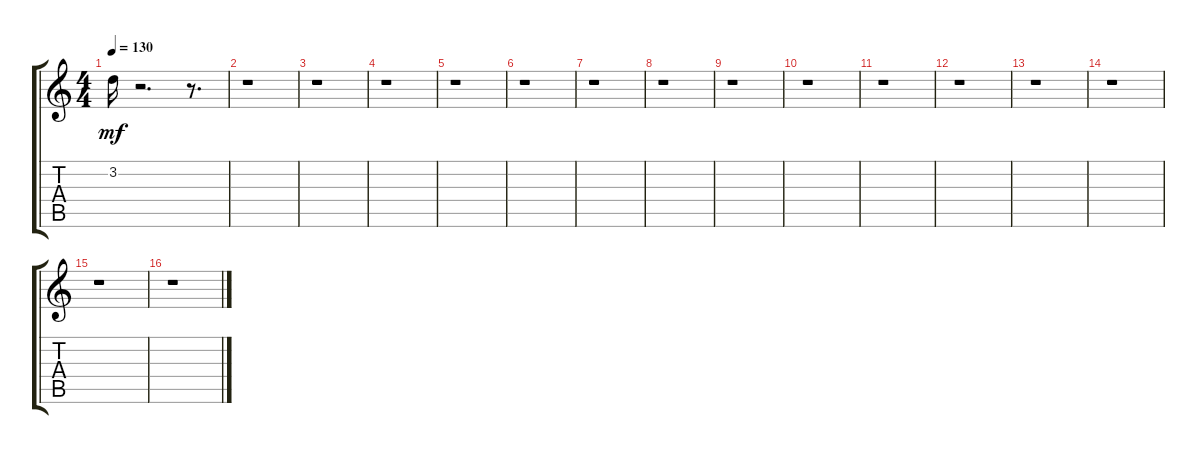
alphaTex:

\track "" {instrument acousticguitarnylon}
\staff {score tabs}
\tuning (E4 B3 G3 D3 A2 E2) {hide}
\ts (4 4)
\tempo 130
\clef g2
\ks c
3.2.16{dy mf} r.2{d} r.8{d} |
r.1 |
r.1 |
r.1 |
r.1 |
r.1 |
r.1 |
r.1 |
r.1 |
r.1 |
r.1 |
r.1 |
r.1 |
r.1 |
r.1 |
r.1
